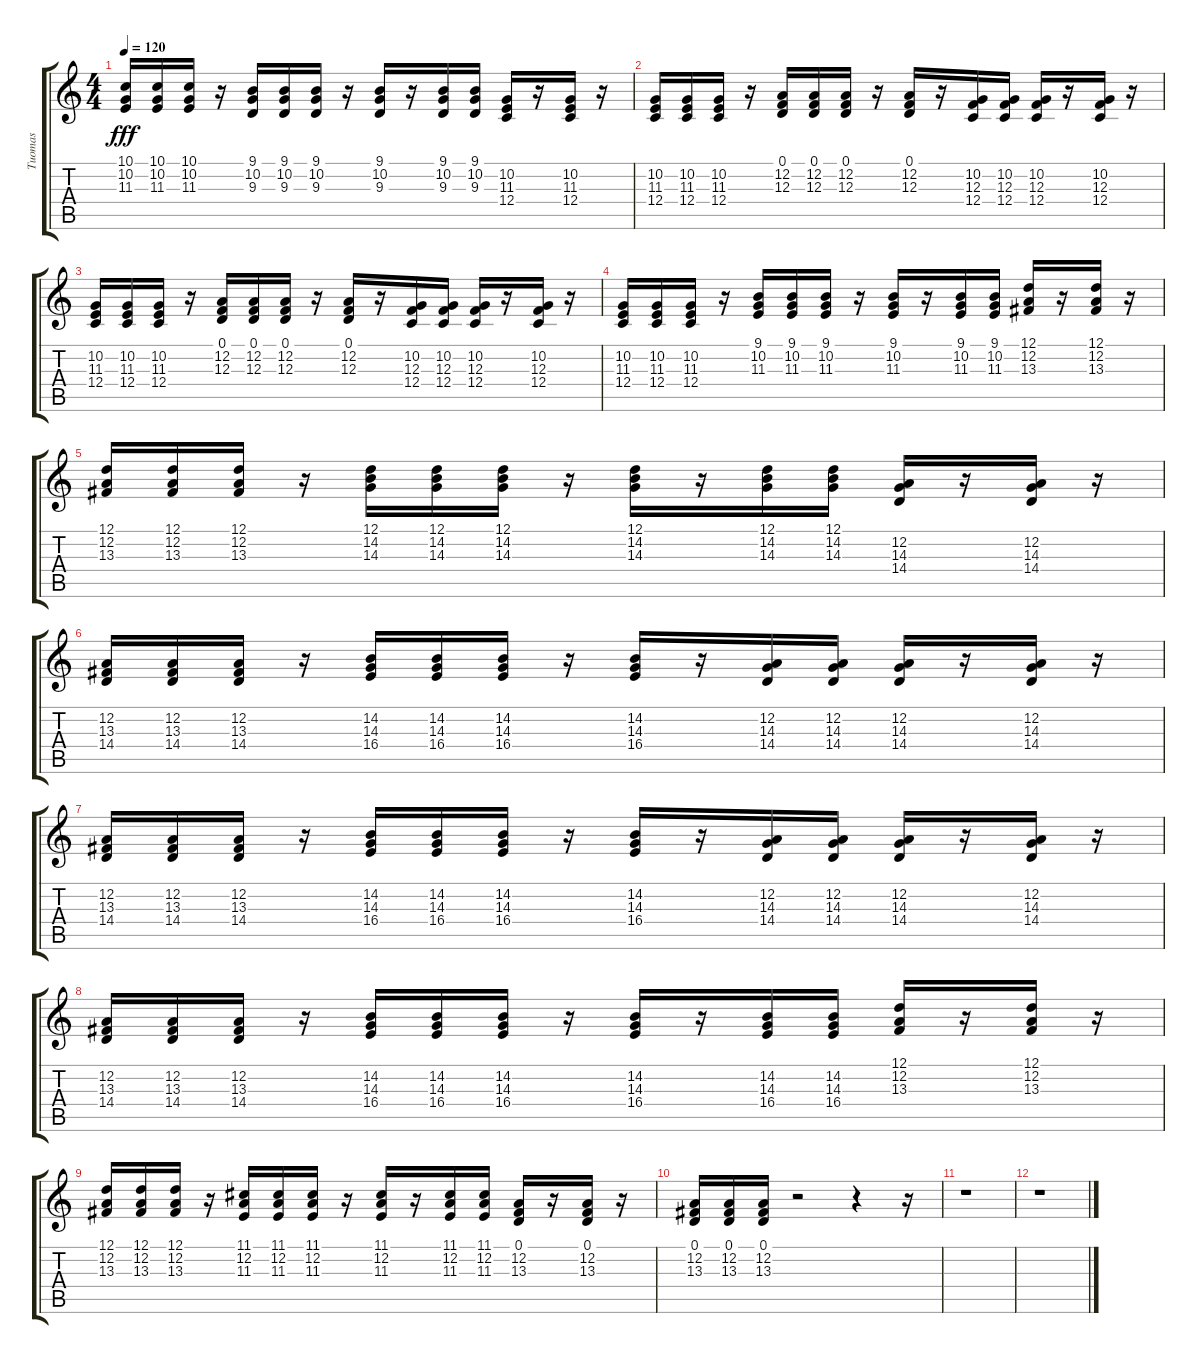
\track ("Tuomas" "Tuomas") {instrument stringensemble1}
\staff {score tabs}
\tuning (D4 A3 F3 C3 G2 D2) {hide}
\ts (4 4)
\tempo 120
\clef g2
\ks c
(10.1 10.2 11.3).16{dy fff volume 12} (10.1 10.2 11.3).16 (10.1 10.2 11.3).16{volume 12} r.16 (9.1 10.2 9.3).16{volume 11} (9.1 10.2 9.3).16{volume 11} (9.1 10.2 9.3).16 r.16 (9.1 10.2 9.3).16{volume 11} r.16 (9.1 10.2 9.3).16{volume 11} (9.1 10.2 9.3).16{volume 11} (10.2 11.3 12.4).16 r.16 (10.2 11.3 12.4).16{volume 11} r.16 |
(10.2 11.3 12.4).16{volume 10} (10.2 11.3 12.4).16 (10.2 11.3 12.4).16{volume 10} r.16 (0.1 12.2 12.3).16{volume 10} (0.1 12.2 12.3).16{volume 10} (0.1 12.2 12.3).16{volume 10} r.16 (0.1 12.2 12.3).16{volume 10} r.16 (10.2 12.3 12.4).16{volume 10} (10.2 12.3 12.4).16{volume 10} (10.2 12.3 12.4).16 r.16 (10.2 12.3 12.4).16{volume 9} r.16 |
(10.2 11.3 12.4).16{volume 9} (10.2 11.3 12.4).16 (10.2 11.3 12.4).16{volume 9} r.16 (0.1 12.2 12.3).16{volume 9} (0.1 12.2 12.3).16{volume 9} (0.1 12.2 12.3).16{volume 9} r.16 (0.1 12.2 12.3).16{volume 8} r.16 (10.2 12.3 12.4).16{volume 8} (10.2 12.3 12.4).16{volume 8} (10.2 12.3 12.4).16 r.16 (10.2 12.3 12.4).16{volume 8} r.16 |
(10.2 11.3 12.4).16{volume 8} (10.2 11.3 12.4).16{volume 8} (10.2 11.3 12.4).16 r.16 (9.1 10.2 11.3).16{volume 8} (9.1 10.2 11.3).16{volume 8} (9.1 10.2 11.3).16{volume 7} r.16 (9.1 10.2 11.3).16{volume 7} r.16 (9.1 10.2 11.3).16{volume 7} (9.1 10.2 11.3).16{volume 7} (12.1 12.2 13.3).16 r.16 (12.1 12.2 13.3).16{volume 7} r.16 |
(12.1 12.2 13.3).16{volume 7} (12.1 12.2 13.3).16{volume 6} (12.1 12.2 13.3).16 r.16 (12.1 14.2 14.3).16{volume 6} (12.1 14.2 14.3).16{volume 6} (12.1 14.2 14.3).16{volume 6} r.16 (12.1 14.2 14.3).16{volume 6} r.16 (12.1 14.2 14.3).16{volume 6} (12.1 14.2 14.3).16{volume 6} (12.2 14.3 14.4).16{volume 6} r.16 (12.2 14.3 14.4).16{volume 6} r.16 |
(12.2 13.3 14.4).16{volume 5} (12.2 13.3 14.4).16{volume 5} (12.2 13.3 14.4).16 r.16 (14.2 14.3 16.4).16{volume 5} (14.2 14.3 16.4).16 (14.2 14.3 16.4).16{volume 5} r.16 (14.2 14.3 16.4).16{volume 5} r.16 (12.2 14.3 14.4).16{volume 5} (12.2 14.3 14.4).16{volume 4} (12.2 14.3 14.4).16{volume 4} r.16 (12.2 14.3 14.4).16{volume 4} r.16 |
(12.2 13.3 14.4).16{volume 4} (12.2 13.3 14.4).16{volume 4} (12.2 13.3 14.4).16 r.16 (14.2 14.3 16.4).16{volume 4} (14.2 14.3 16.4).16 (14.2 14.3 16.4).16{volume 4} r.16 (14.2 14.3 16.4).16{volume 4} r.16 (12.2 14.3 14.4).16{volume 3} (12.2 14.3 14.4).16{volume 3} (12.2 14.3 14.4).16{volume 3} r.16 (12.2 14.3 14.4).16{volume 3} r.16 |
(12.2 13.3 14.4).16{volume 3} (12.2 13.3 14.4).16{volume 3} (12.2 13.3 14.4).16 r.16 (14.2 14.3 16.4).16{volume 2} (14.2 14.3 16.4).16 (14.2 14.3 16.4).16{volume 2} r.16 (14.2 14.3 16.4).16{volume 2} r.16 (14.2 14.3 16.4).16{volume 2} (14.2 14.3 16.4).16{volume 2} (12.1 12.2 13.3).16{volume 2} r.16 (12.1 12.2 13.3).16{volume 2} r.16 |
(12.1 12.2 13.3).16{volume 2} (12.1 12.2 13.3).16{volume 2} (12.1 12.2 13.3).16{volume 1} r.16 (11.1 12.2 11.3).16{volume 1} (11.1 12.2 11.3).16 (11.1 12.2 11.3).16{volume 1} r.16 (11.1 12.2 11.3).16{volume 1} r.16 (11.1 12.2 11.3).16{volume 1} (11.1 12.2 11.3).16 (0.1 12.2 13.3).16{volume 1} r.16 (0.1 12.2 13.3).16{volume 0} r.16 |
(0.1 12.2 13.3).16{volume 0} (0.1 12.2 13.3).16{volume 0} (0.1 12.2 13.3).16{volume 0} r.2 r.4 r.16 |
r.1 |
r.1
